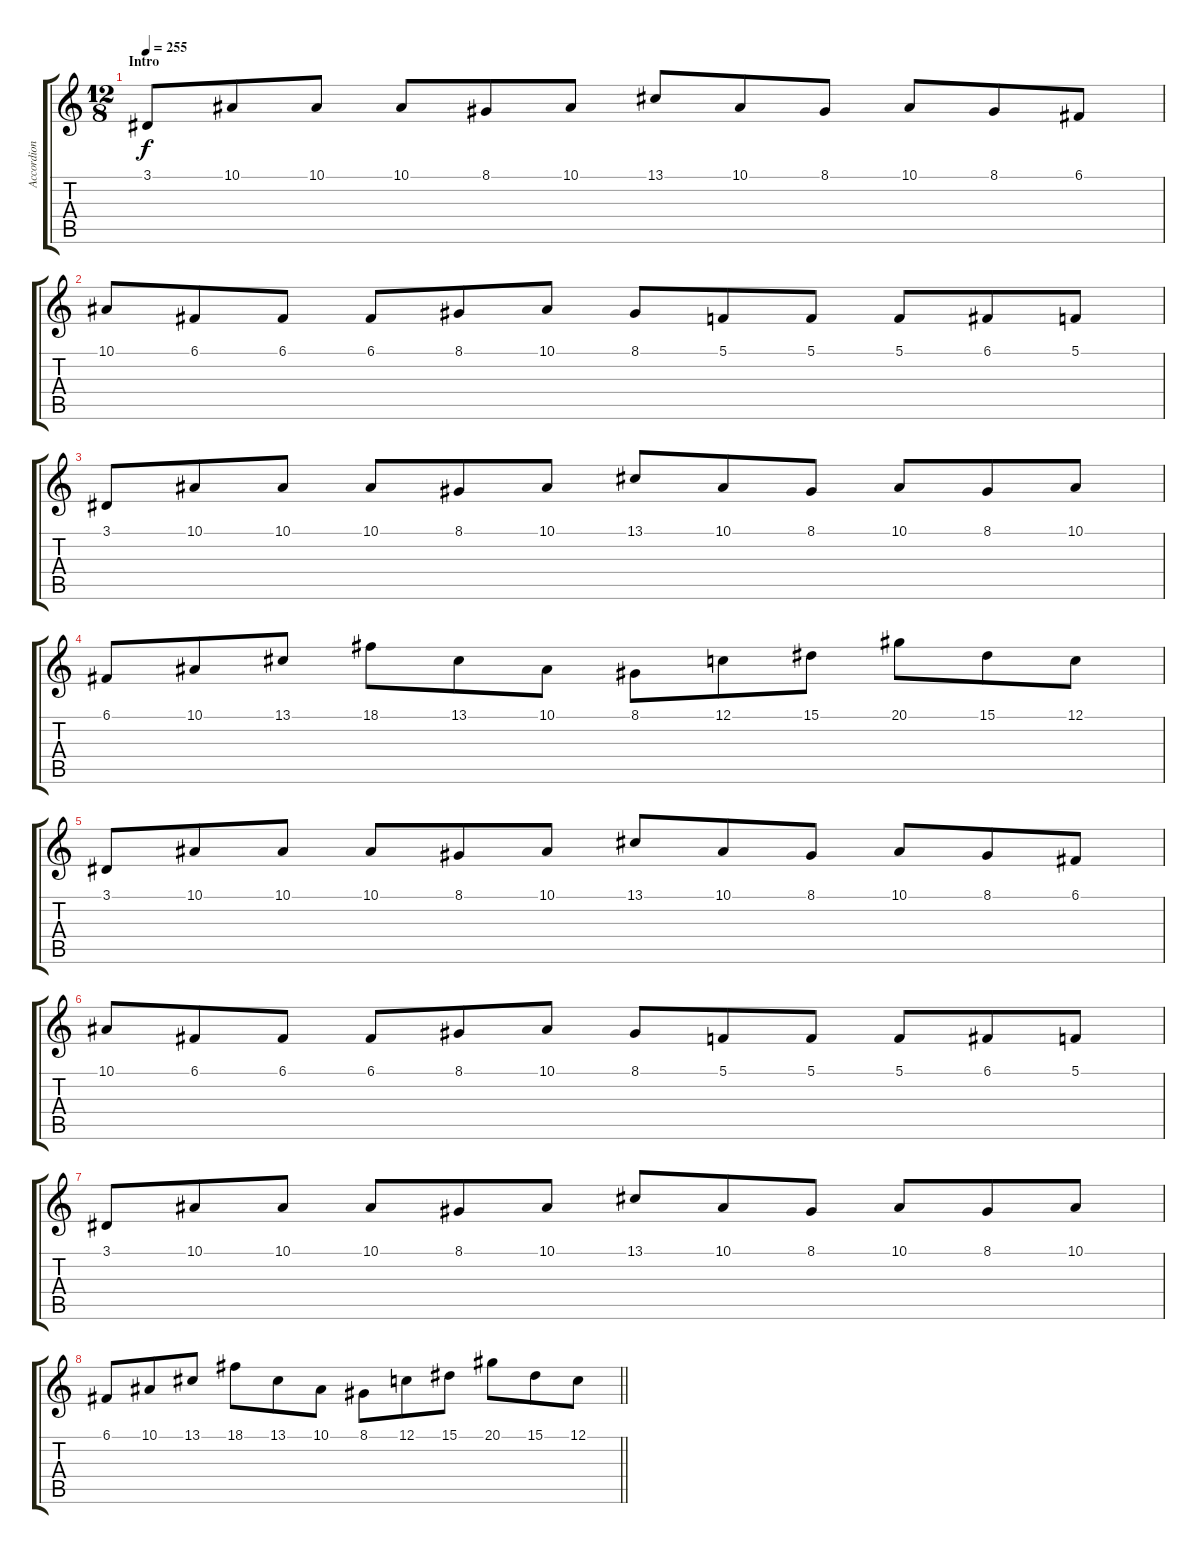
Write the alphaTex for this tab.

\track ("Accordion" "Accordion") {instrument accordion}
\staff {score tabs}
\tuning (C4 G3 Eb3 Bb2 F2 C2) {hide}
\ts (12 8)
\section ("" "Intro")
\tempo 255
\clef g2
\ks c
3.1.8{dy f instrument accordion} 10.1.8 10.1.8 10.1.8 8.1.8 10.1.8 13.1.8 10.1.8 8.1.8 10.1.8 8.1.8 6.1.8 |
10.1.8 6.1.8 6.1.8 6.1.8 8.1.8 10.1.8 8.1.8 5.1.8 5.1.8 5.1.8 6.1.8 5.1.8 |
3.1.8 10.1.8 10.1.8 10.1.8 8.1.8 10.1.8 13.1.8 10.1.8 8.1.8 10.1.8 8.1.8 10.1.8 |
6.1.8 10.1.8 13.1.8 18.1.8 13.1.8 10.1.8 8.1.8 12.1.8 15.1.8 20.1.8 15.1.8 12.1.8 |
3.1.8 10.1.8 10.1.8 10.1.8 8.1.8 10.1.8 13.1.8 10.1.8 8.1.8 10.1.8 8.1.8 6.1.8 |
10.1.8 6.1.8 6.1.8 6.1.8 8.1.8 10.1.8 8.1.8 5.1.8 5.1.8 5.1.8 6.1.8 5.1.8 |
3.1.8 10.1.8 10.1.8 10.1.8 8.1.8 10.1.8 13.1.8 10.1.8 8.1.8 10.1.8 8.1.8 10.1.8 |
\barLineRight lightlight
6.1.8 10.1.8 13.1.8 18.1.8 13.1.8 10.1.8 8.1.8 12.1.8 15.1.8 20.1.8 15.1.8 12.1.8
